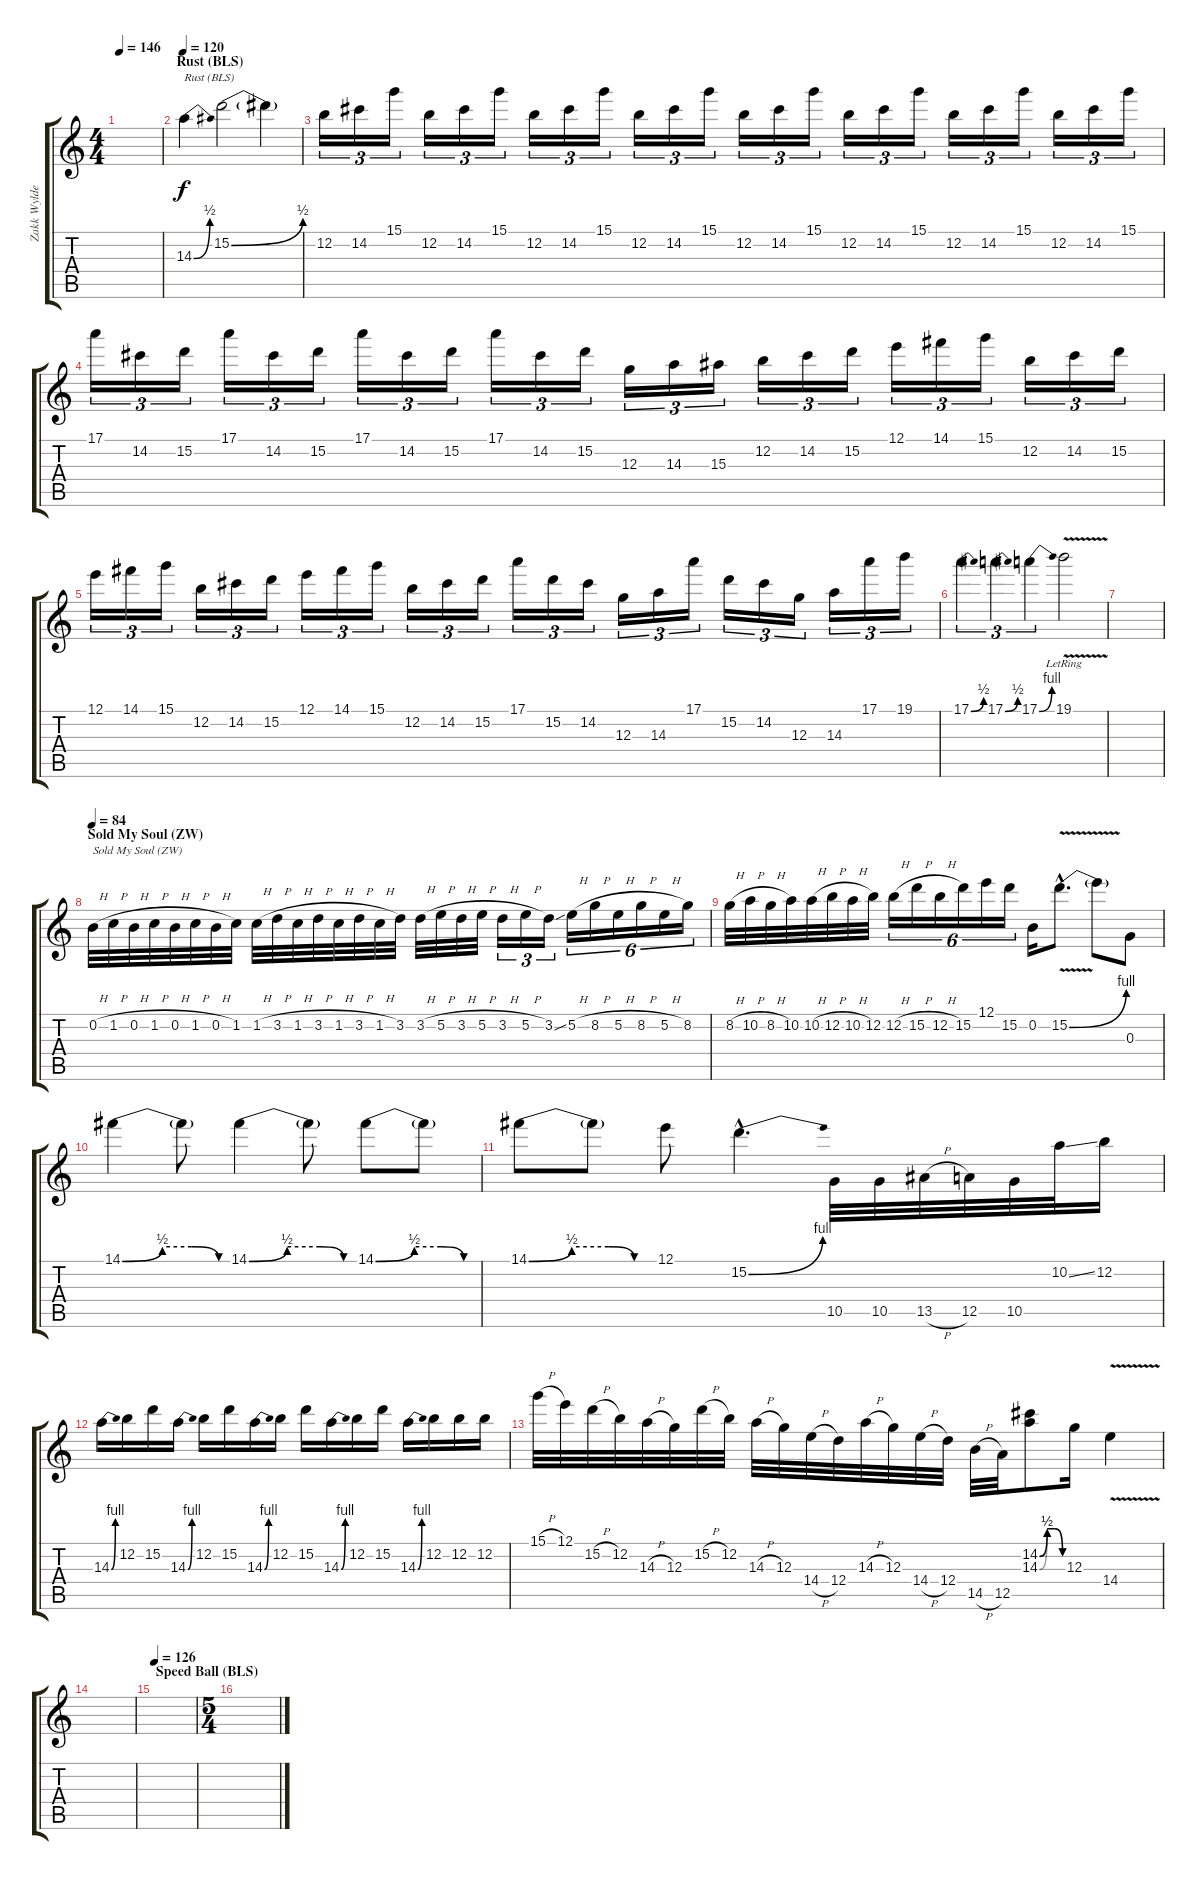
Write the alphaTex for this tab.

\track ("Zakk Wylde" "Zakk Wylde") {instrument overdrivenguitar}
\staff {score tabs}
\tuning (E4 B3 G3 D3 A2 E2) {hide}
\ts (4 4)
\tempo 146
\clef g2
\ks c
|
\section ("" "Rust (BLS)")
\tempo 120
14.3{be (bend 0 0 60 2)}.4{txt "Rust (BLS)" dy f} 15.2{be (bend 0 0 60 2)}.2 15.2{t}.4 |
12.2.16{tu (3 2)} 14.2.16{tu (3 2)} 15.1.16{tu (3 2)} 12.2.16{tu (3 2)} 14.2.16{tu (3 2)} 15.1.16{tu (3 2)} 12.2.16{tu (3 2)} 14.2.16{tu (3 2)} 15.1.16{tu (3 2)} 12.2.16{tu (3 2)} 14.2.16{tu (3 2)} 15.1.16{tu (3 2)} 12.2.16{tu (3 2)} 14.2.16{tu (3 2)} 15.1.16{tu (3 2)} 12.2.16{tu (3 2)} 14.2.16{tu (3 2)} 15.1.16{tu (3 2)} 12.2.16{tu (3 2)} 14.2.16{tu (3 2)} 15.1.16{tu (3 2)} 12.2.16{tu (3 2)} 14.2.16{tu (3 2)} 15.1.16{tu (3 2)} |
17.1.16{tu (3 2)} 14.2.16{tu (3 2)} 15.2.16{tu (3 2)} 17.1.16{tu (3 2)} 14.2.16{tu (3 2)} 15.2.16{tu (3 2)} 17.1.16{tu (3 2)} 14.2.16{tu (3 2)} 15.2.16{tu (3 2)} 17.1.16{tu (3 2)} 14.2.16{tu (3 2)} 15.2.16{tu (3 2)} 12.3.16{tu (3 2)} 14.3.16{tu (3 2)} 15.3.16{tu (3 2)} 12.2.16{tu (3 2)} 14.2.16{tu (3 2)} 15.2.16{tu (3 2)} 12.1.16{tu (3 2)} 14.1.16{tu (3 2)} 15.1.16{tu (3 2)} 12.2.16{tu (3 2)} 14.2.16{tu (3 2)} 15.2.16{tu (3 2)} |
12.1.16{tu (3 2)} 14.1.16{tu (3 2)} 15.1.16{tu (3 2)} 12.2.16{tu (3 2)} 14.2.16{tu (3 2)} 15.2.16{tu (3 2)} 12.1.16{tu (3 2)} 14.1.16{tu (3 2)} 15.1.16{tu (3 2)} 12.2.16{tu (3 2)} 14.2.16{tu (3 2)} 15.2.16{tu (3 2)} 17.1.16{tu (3 2)} 15.2.16{tu (3 2)} 14.2.16{tu (3 2)} 12.3.16{tu (3 2)} 14.3.16{tu (3 2)} 17.1.16{tu (3 2)} 15.2.16{tu (3 2)} 14.2.16{tu (3 2)} 12.3.16{tu (3 2)} 14.3.16{tu (3 2)} 17.1.16{tu (3 2)} 19.1.16{tu (3 2)} |
17.1{be (bend 0 0 60 2)}.4{tu (3 2)} 17.1{be (bend 0 0 60 2)}.4{tu (3 2)} 17.1{be (bend 0 0 60 4)}.4{tu (3 2)} 19.1{v lr}.2 |
|
\section ("" "Sold My Soul (ZW)")
\tempo 84
0.2{h}.32{txt "Sold My Soul (ZW)"} 1.2{h}.32 0.2{h}.32 1.2{h}.32 0.2{h}.32 1.2{h}.32 0.2{h}.32 1.2.32 1.2{h}.32 3.2{h}.32 1.2{h}.32 3.2{h}.32 1.2{h}.32 3.2{h}.32 1.2{h}.32 3.2.32 3.2{h}.32 5.2{h}.32 3.2{h}.32 5.2{h}.32 3.2{h}.16{tu (3 2)} 5.2{h}.16{tu (3 2)} 3.2{ss}.16{tu (3 2)} 5.2{h}.16{tu (6 4)} 8.2{h}.16{tu (6 4)} 5.2{h}.16{tu (6 4)} 8.2{h}.16{tu (6 4)} 5.2{h}.16{tu (6 4)} 8.2.16{tu (6 4)} |
8.2{h}.32 10.2{h}.32 8.2{h}.32 10.2.32 10.2{h}.32 12.2{h}.32 10.2{h}.32 12.2.32 12.2{h}.16{tu (6 4)} 15.2{h}.16{tu (6 4)} 12.2{h}.16{tu (6 4)} 15.2.16{tu (6 4)} 12.1.16{tu (6 4)} 15.2.16{tu (6 4)} 0.2.16 15.2{be (bend 0 0 60 4) v hac}.8{d} 15.2{t}.8 0.3.8 |
14.1{be (custom 0 0 22 2 38 2 53 0 60 0)}.4 14.1{t}.8 14.1{be (custom 0 0 21 2 39 2 52 0 60 0)}.4 14.1{t}.8 14.1{be (custom 0 0 22 2 37 2 50 0 60 0)}.8 14.1{t}.8 |
14.1{be (custom 0 0 20 2 37 2 49 0 60 0)}.8 14.1{t}.8 12.1.8 15.2{be (bend 0 0 60 4) hac}.4{d} 10.5.32 10.5.32 13.5{h}.32 12.5.32 10.5.32 10.2{ss}.32 12.2.16 |
14.3{be (bend 0 0 60 4)}.16 12.2.16 15.2.16 14.3{be (bend 0 0 60 4)}.16 12.2.16 15.2.16 14.3{be (bend 0 0 60 4)}.16 12.2.16 15.2.16 14.3{be (bend 0 0 60 4)}.16 12.2.16 15.2.16 14.3{be (bend 0 0 60 4)}.16 12.2.16 12.2.16 12.2.16 |
15.1{h}.32 12.1.32 15.2{h}.32 12.2.32 14.3{h}.32 12.3.32 15.2{h}.32 12.2.32 14.3{h}.32 12.3.32 14.4{h}.32 12.4.32 14.3{h}.32 12.3.32 14.4{h}.32 12.4.32 14.5{h}.32 12.5.32 (14.2{be (custom 0 0 20 2 30 2 39 2 60 0)} 14.3{be (custom 0 0 20 2 30 2 35 2 40 2 60 0)}).8 12.3.16 14.4{v}.4 |
|
\section ("" "Speed Ball (BLS)")
\tempo 126
|
\ts (5 4)
